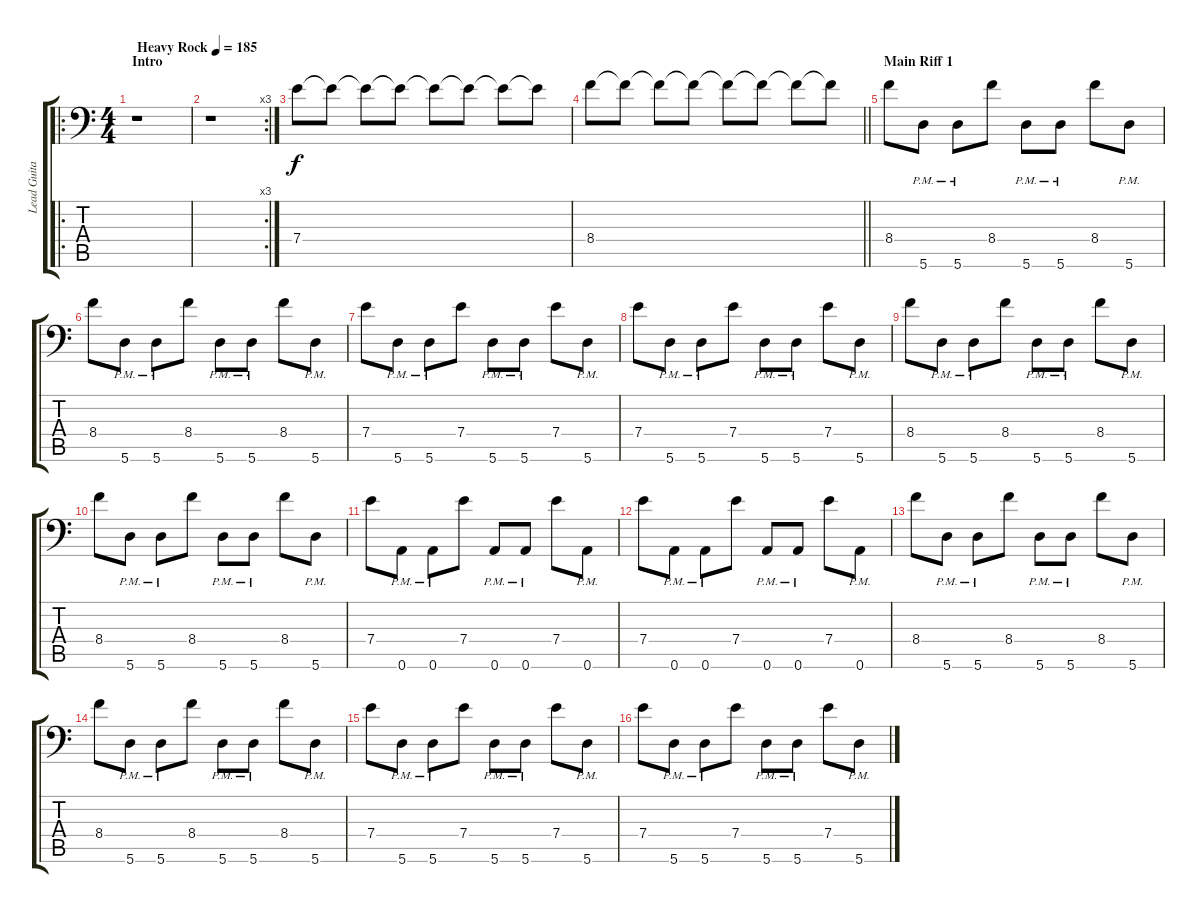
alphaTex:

\track ("Lead Guitar 1" "Lead Guita") {instrument distortionguitar}
\staff {score tabs}
\tuning (B3 Gb3 D3 A2 E2 A1) {hide}
\ro
\ts (4 4)
\section ("" "Intro")
\tempo (185 "Heavy Rock")
\clef f4
\ks c
r.1{dy f instrument distortionguitar} |
\rc 3
r.1 |
7.4.8{volume 2 balance 8} 7.4{t}.8{volume 12} 7.4{t}.8 7.4{t}.8 7.4{t}.8 7.4{t}.8 7.4{t}.8 7.4{t}.8 |
\barLineRight lightlight
8.4.8 8.4{t}.8 8.4{t}.8 8.4{t}.8 8.4{t}.8 8.4{t}.8 8.4{t}.8 8.4{t}.8 |
\section ("" "Main Riff 1")
8.4.8{volume 13 balance 15} 5.6{pm}.8 5.6{pm}.8 8.4.8 5.6{pm}.8 5.6{pm}.8 8.4.8 5.6{pm}.8 |
8.4.8 5.6{pm}.8 5.6{pm}.8 8.4.8 5.6{pm}.8 5.6{pm}.8 8.4.8 5.6{pm}.8 |
7.4.8 5.6{pm}.8 5.6{pm}.8 7.4.8 5.6{pm}.8 5.6{pm}.8 7.4.8 5.6{pm}.8 |
7.4.8 5.6{pm}.8 5.6{pm}.8 7.4.8 5.6{pm}.8 5.6{pm}.8 7.4.8 5.6{pm}.8 |
8.4.8 5.6{pm}.8 5.6{pm}.8 8.4.8 5.6{pm}.8 5.6{pm}.8 8.4.8 5.6{pm}.8 |
8.4.8 5.6{pm}.8 5.6{pm}.8 8.4.8 5.6{pm}.8 5.6{pm}.8 8.4.8 5.6{pm}.8 |
7.4.8 0.6{pm}.8 0.6{pm}.8 7.4.8 0.6{pm}.8 0.6{pm}.8 7.4.8 0.6{pm}.8 |
7.4.8 0.6{pm}.8 0.6{pm}.8 7.4.8 0.6{pm}.8 0.6{pm}.8 7.4.8 0.6{pm}.8 |
8.4.8 5.6{pm}.8 5.6{pm}.8 8.4.8 5.6{pm}.8 5.6{pm}.8 8.4.8 5.6{pm}.8 |
8.4.8 5.6{pm}.8 5.6{pm}.8 8.4.8 5.6{pm}.8 5.6{pm}.8 8.4.8 5.6{pm}.8 |
7.4.8 5.6{pm}.8 5.6{pm}.8 7.4.8 5.6{pm}.8 5.6{pm}.8 7.4.8 5.6{pm}.8 |
7.4.8 5.6{pm}.8 5.6{pm}.8 7.4.8 5.6{pm}.8 5.6{pm}.8 7.4.8 5.6{pm}.8
